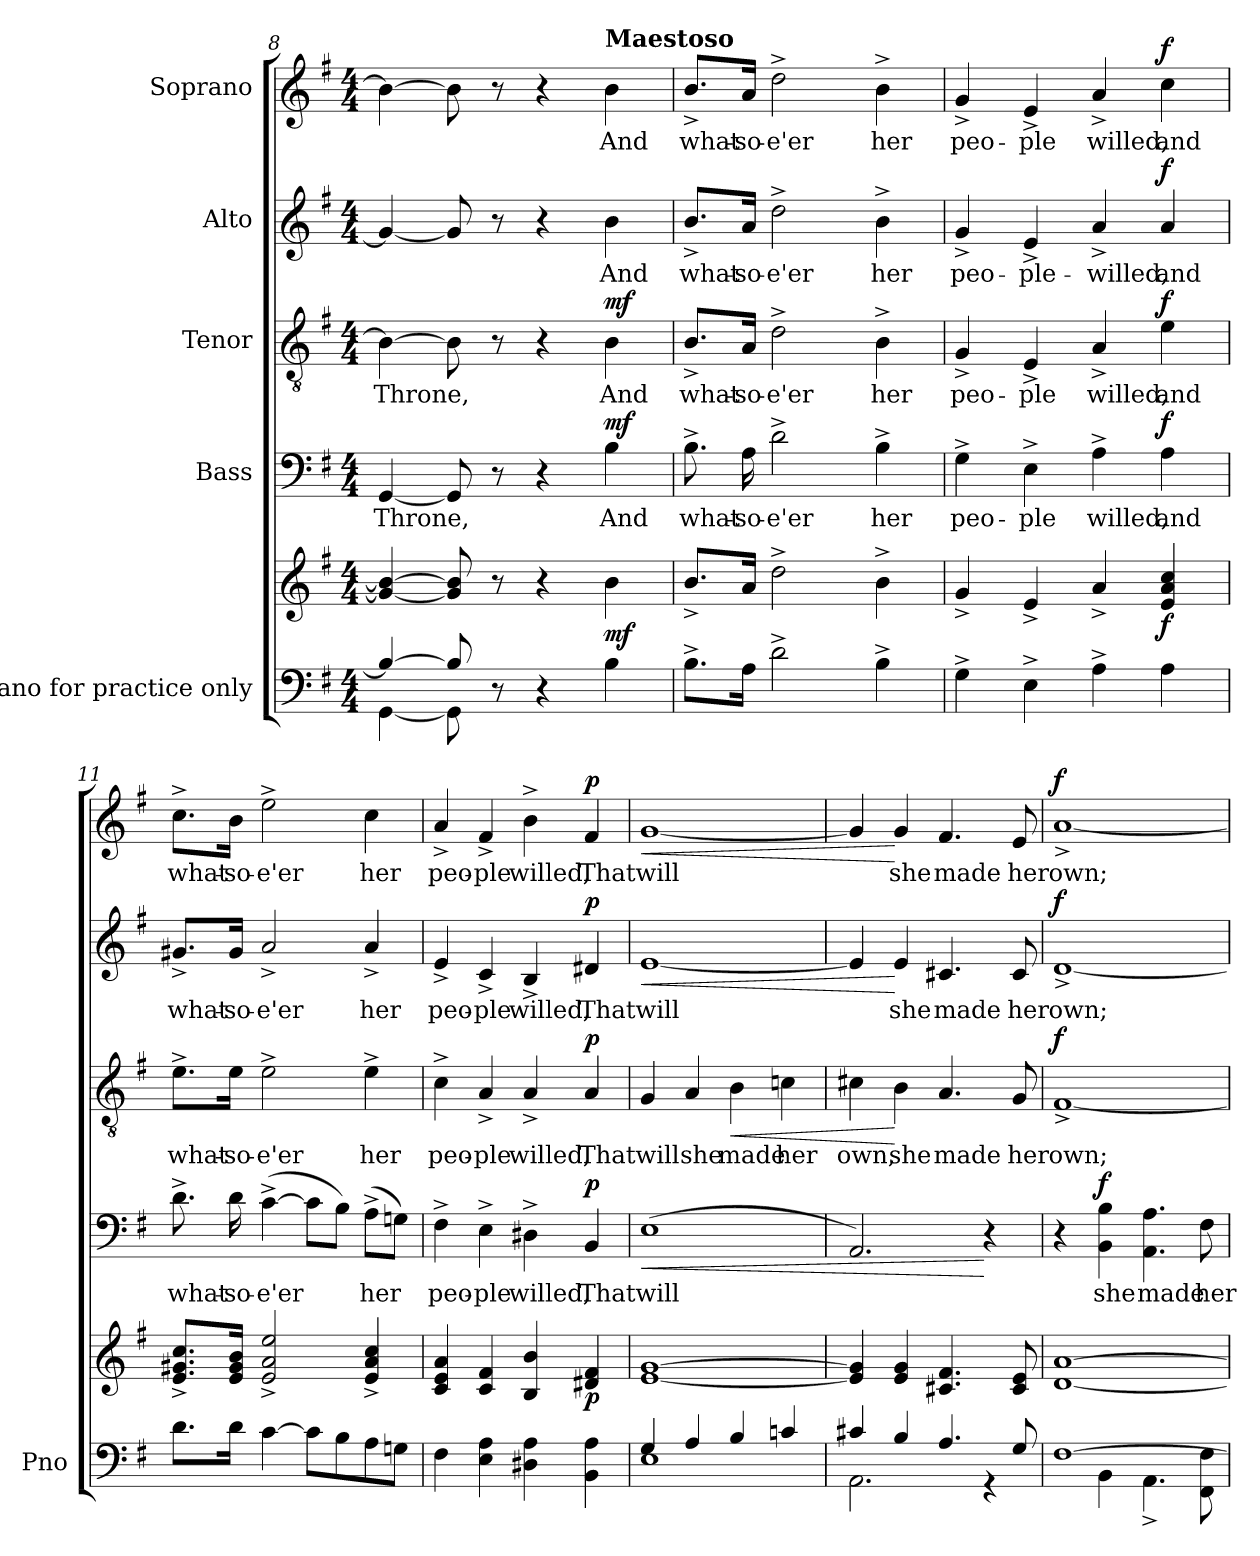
**kern	**kern	**dynam	**kern	**text	**dynam	**kern	**text	**dynam	**kern	**text	**dynam	**kern	**text	**dynam
*part5	*part5	*part5	*part4	*part4	*part4	*part3	*part3	*part3	*part2	*part2	*part2	*part1	*part1	*part1
*staff6	*staff5	*staff5/6	*staff4	*staff4	*staff4	*staff3	*staff3	*staff3	*staff2	*staff2	*staff2	*staff1	*staff1	*staff1
*I"Piano for practice only	*	*	*I"Bass	*	*	*I"Tenor	*	*	*I"Alto	*	*	*I"Soprano	*	*
*I'Pno	*	*	*	*	*	*	*	*	*	*	*	*	*	*
*clefF4	*clefG2	*	*clefF4	*	*	*clefGv2	*	*	*clefG2	*	*	*clefG2	*	*
*k[f#]	*k[f#]	*	*k[f#]	*	*	*k[f#]	*	*	*k[f#]	*	*	*k[f#]	*	*
*M4/4	*M4/4	*	*M4/4	*	*	*M4/4	*	*	*M4/4	*	*	*M4/4	*	*
=8	=8	=8	=8	=8	=8	=8	=8	=8	=8	=8	=8	=8	=8	=8
*^	*	*	*	*	*	*	*	*	*	*	*	*	*	*
!	!	!	!	!	!LO:LY:b	!	!	!LO:LY:b	!	!	!	!	!	!	!
4B/_	[4GG\	4g/_ 4b/_	.	[4GG/	Throne,	.	4B\_	Throne,	.	4g/_	.	.	4b\_	.	.
8B/]	8GG\]	8g/] 8b/]	.	8GG/]	.	.	8B\]	.	.	8g/]	.	.	8b\]	.	.
8r	8ryy	8r	.	8r	.	.	8r	.	.	8r	.	.	8r	.	.
4r	2ryy	4r	.	4r	.	.	4r	.	.	4r	.	.	4r	.	.
!	!	!	!	!	!	!	!	!	!	!	!	!	!LO:TX:a:B:t=Maestoso	!	!
!	!	!	!LO:DY:b	!	!LO:LY:b	!LO:DY:a	!	!LO:LY:b	!LO:DY:a	!	!LO:LY:b	!	!	!LO:LY:b	!
4B\	.	4b\	mf	4B\	And	mf	4B\	And	mf	4b\	And	.	4b\	And	.
*v	*v	*	*	*	*	*	*	*	*	*	*	*	*	*	*
=9	=9	=9	=9	=9	=9	=9	=9	=9	=9	=9	=9	=9	=9	=9
!	!	!	!	!LO:LY:b	!	!	!LO:LY:b	!	!	!LO:LY:b	!	!	!LO:LY:b	!
8.B^\L	8.b^/L	.	8.B^\	what-	.	8.B^/L	what-	.	8.b^/L	what-	.	8.b^/L	what-	.
!	!	!	!	!LO:LY:b	!	!	!LO:LY:b	!	!	!LO:LY:b	!	!	!LO:LY:b	!
16A\Jk	16a/Jk	.	16A\	-so-	.	16A/Jk	-so-	.	16a/Jk	-so-	.	16a/Jk	-so-	.
!	!	!	!	!LO:LY:b	!	!	!LO:LY:b	!	!	!LO:LY:b	!	!	!LO:LY:b	!
2d^\	2dd^\	.	2d^\	e'er	.	2d^\	-e'er	.	2dd^\	-e'er	.	2dd^\	-e'er	.
!	!	!	!	!LO:LY:b	!	!	!LO:LY:b	!	!	!LO:LY:b	!	!	!LO:LY:b	!
4B^\	4b^\	.	4B^\	her	.	4B^\	her	.	4b^\	her	.	4b^\	her	.
!!LO:PB:g=z
=10	=10	=10	=10	=10	=10	=10	=10	=10	=10	=10	=10	=10	=10	=10
!	!	!	!	!LO:LY:b	!	!	!LO:LY:b	!	!	!LO:LY:b	!	!	!LO:LY:b	!
4G^<\	4g^/	.	4G^<\	peo-	.	4G^/	peo-	.	4g^/	peo-	.	4g^/	peo-	.
!	!	!	!	!LO:LY:b	!	!	!LO:LY:b	!	!	!LO:LY:b	!	!	!LO:LY:b	!
4E^<\	4e^/	.	4E^<\	-ple	.	4E^/	-ple	.	4e^/	-ple-	.	4e^/	-ple	.
!	!	!	!	!LO:LY:b	!	!	!LO:LY:b	!	!	!LO:LY:b	!	!	!LO:LY:b	!
4A^<\	4a^/	.	4A^<\	willed,	.	4A^/	willed,	.	4a^/	-willed,	.	4a^/	willed,	.
!	!	!LO:DY:b	!	!LO:LY:b	!LO:DY:a	!	!LO:LY:b	!LO:DY:a	!	!LO:LY:b	!LO:DY:a	!	!LO:LY:b	!LO:DY:a
4A\	4e/ 4a/ 4cc/	f	4A\	and	f	4e\	and	f	4a/	and	f	4cc\	and	f
=11	=11	=11	=11	=11	=11	=11	=11	=11	=11	=11	=11	=11	=11	=11
!	!	!	!	!LO:LY:b	!	!	!LO:LY:b	!	!	!LO:LY:b	!	!	!LO:LY:b	!
8.d\L	8.e/^ 8.g#X/^ 8.cc/^L	.	8.d^\	what-	.	8.e^\L	what-	.	8.g#X^/L	what-	.	8.cc^\L	what-	.
!	!	!	!	!LO:LY:b	!	!	!LO:LY:b	!	!	!LO:LY:b	!	!	!LO:LY:b	!
16d\Jk	16e/ 16g#/ 16b/Jk	.	16d\	-so-	.	16e\Jk	-so-	.	16g#/Jk	-so-	.	16b\Jk	-so-	.
!	!	!	!	!LO:LY:b	!	!	!LO:LY:b	!	!	!LO:LY:b	!	!	!LO:LY:b	!
[4c\	2e/^ 2a/^ 2ee/^	.	([4c^\	-e'er	.	2e^\	-e'er	.	2a^/	-e'er	.	2ee^\	-e'er	.
8c\L]	.	.	8c\L]	.	.	.	.	.	.	.	.	.	.	.
8B\	.	.	8B\J)	.	.	.	.	.	.	.	.	.	.	.
!	!	!	!	!LO:LY:b	!	!	!LO:LY:b	!	!	!LO:LY:b	!	!	!LO:LY:b	!
8A\	4e/^ 4a/^ 4cc/^	.	(8A^\L	her	.	4e^\	her	.	4a^/	her	.	4cc\	her	.
8Gn\J	.	.	8Gn\J)	.	.	.	.	.	.	.	.	.	.	.
=12	=12	=12	=12	=12	=12	=12	=12	=12	=12	=12	=12	=12	=12	=12
!	!	!	!	!LO:LY:b	!	!	!LO:LY:b	!	!	!LO:LY:b	!	!	!LO:LY:b	!
4F#\	4c/ 4e/ 4a/	.	4F#^<\	peo-	.	4c^\	peo-	.	4e^/	peo-	.	4a^>/	peo-	.
!	!	!	!	!LO:LY:b	!	!	!LO:LY:b	!	!	!LO:LY:b	!	!	!LO:LY:b	!
4E\ 4A\	4c/ 4f#/	.	4E^<\	-ple	.	4A^/	-ple	.	4c^/	-ple	.	4f#^/	-ple	.
!	!	!	!	!LO:LY:b	!	!	!LO:LY:b	!	!	!LO:LY:b	!	!	!LO:LY:b	!
4D#X\ 4A\	4B/ 4b/	.	4D#X^<\	willed,	.	4A^/	willed,	.	4B^/	willed,	.	4b^\	willed,	.
!	!	!LO:DY:b	!	!LO:LY:b	!LO:DY:a	!	!LO:LY:b	!LO:DY:a	!	!LO:LY:b	!LO:DY:a	!	!LO:LY:b	!LO:DY:a
4BB\ 4A\	4d#X/ 4f#/	p	4BB/	That	p	4A/	That	p	4d#X/	That	p	4f#/	That	p
=13	=13	=13	=13	=13	=13	=13	=13	=13	=13	=13	=13	=13	=13	=13
*^	*	*	*	*	*	*	*	*	*	*	*	*	*	*
!	!	!	!	!	!LO:LY:b	!LO:HP:b	!	!LO:LY:b	!	!	!LO:LY:b	!LO:HP:b	!	!LO:LY:b	!LO:HP:b
4G/	1E	[1e [1g	.	(1E	will	<	4G/	will	.	[1e	will	<	[1g	will	<
!	!	!	!	!	!	!	!	!LO:LY:b	!	!	!	!	!	!	!
4A/	.	.	.	.	.	.	4A/	she	.	.	.	.	.	.	.
!	!	!	!	!	!	!	!	!LO:LY:b	!LO:HP:b	!	!	!	!	!	!
4B/	.	.	.	.	.	.	4B\	made	<	.	.	.	.	.	.
!	!	!	!	!	!	!	!	!LO:LY:b	!	!	!	!	!	!	!
4cn/	.	.	.	.	.	.	4cn\	her	.	.	.	.	.	.	.
!!LO:LB:g=z
=14	=14	=14	=14	=14	=14	=14	=14	=14	=14	=14	=14	=14	=14	=14	=14
!	!	!	!	!	!	!	!	!LO:LY:b	!	!	!	!	!	!	!
4c#X/	2.AA\	4e/] 4g/]	.	2.AA/)	.	.	4c#X\	own,	.	4e/]	.	.	4g/]	.	.
!	!	!	!	!	!	!	!	!LO:LY:b	!	!	!LO:LY:b	!	!	!LO:LY:b	!
4B/	.	4e/ 4g/	.	.	.	.	4B\	she	[	4e/	she	[	4g/	she	[
!	!	!	!	!	!	!	!	!LO:LY:b	!	!	!LO:LY:b	!	!	!LO:LY:b	!
4.A/	.	4.c#X/ 4.f#/	.	.	.	.	4.A/	made	.	4.c#X/	made	.	4.f#/	made	.
.	4r	.	.	4r	.	[	.	.	.	.	.	.	.	.	.
!	!	!	!	!	!	!	!	!LO:LY:b	!	!	!LO:LY:b	!	!	!LO:LY:b	!
8G/	.	8c#/ 8e/	.	.	.	.	8G/	her	.	8c#/	her	.	8e/	her	.
=15	=15	=15	=15	=15	=15	=15	=15	=15	=15	=15	=15	=15	=15	=15	=15
!	!	!	!	!	!	!	!	!LO:LY:b	!LO:DY:a	!	!LO:LY:b	!LO:DY:a	!	!LO:LY:b	!LO:DY:a
[1F#	4ryy	[1d [1a	.	4r	.	.	[1F#^>	own;	f	[1d^>	own;	f	[1a^>	own;	f
!	!	!	!	!	!LO:LY:b	!LO:DY:a	!	!	!	!	!	!	!	!	!
.	4BB\	.	.	4BB\ 4B\	she	f	.	.	.	.	.	.	.	.	.
!	!	!	!	!	!LO:LY:b	!	!	!	!	!	!	!	!	!	!
.	4.AA^\	.	.	4.AA\ 4.A\	made	.	.	.	.	.	.	.	.	.	.
!	!	!	!	!	!LO:LY:b	!	!	!	!	!	!	!	!	!	!
.	8FF#\ 8F#\	.	.	8F#\	her	.	.	.	.	.	.	.	.	.	.
*v	*v	*	*	*	*	*	*	*	*	*	*	*	*	*	*
=	=	=	=	=	=	=	=	=	=	=	=	=	=	=
*-	*-	*-	*-	*-	*-	*-	*-	*-	*-	*-	*-	*-	*-	*-
